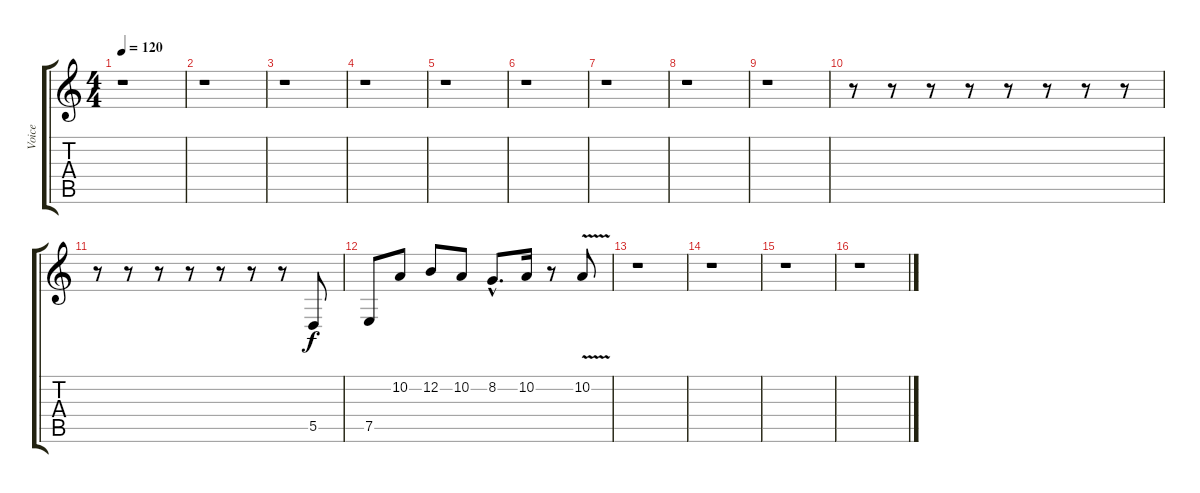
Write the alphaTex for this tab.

\track ("Voice" "Voice") {instrument choiraahs}
\staff {score tabs}
\tuning (E4 B3 G3 D3 A2 E2) {hide}
\ts (4 4)
\tempo 120
\clef g2
\ks c
r.1{dy f} |
r.1 |
r.1 |
r.1 |
r.1 |
r.1 |
r.1 |
r.1 |
r.1 |
r.8 r.8 r.8 r.8 r.8 r.8 r.8 r.8 |
r.8 r.8 r.8 r.8 r.8 r.8 r.8 5.5.8 |
7.5.8 10.2.8 12.2.8 10.2.8 8.2{hac}.8{d} 10.2.16 r.8 10.2{v}.8 |
r.1 |
r.1 |
r.1 |
r.1
